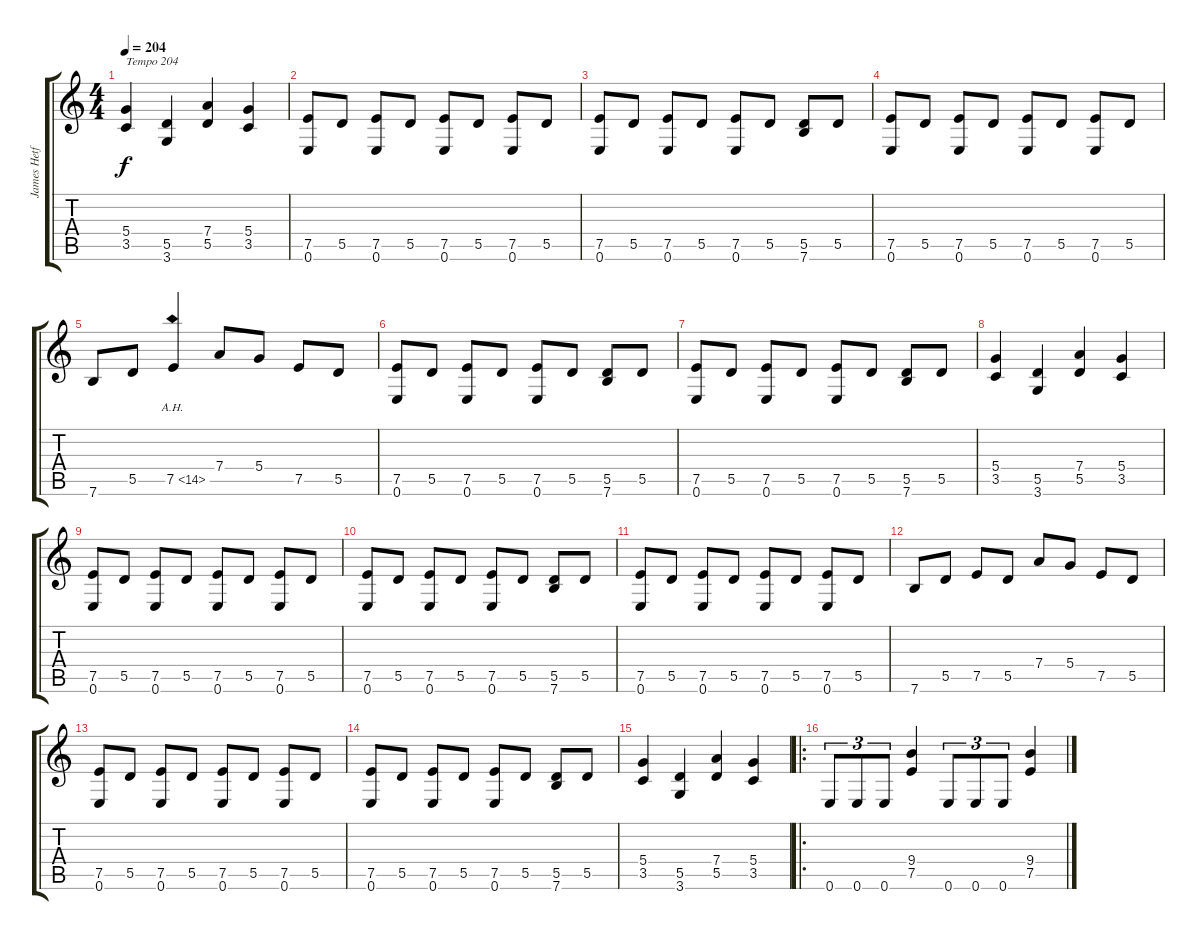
\track ("James Hetfield (Guitar 1)" "James Hetf") {instrument distortionguitar}
\staff {score tabs}
\tuning (E4 B3 G3 D3 A2 E2) {hide}
\ts (4 4)
\tempo 204
\clef g2
\ks c
(5.4 3.5).4{txt "Tempo 204" dy f instrument distortionguitar} (5.5 3.6).4 (7.4 5.5).4 (5.4 3.5).4 |
(7.5 0.6).8 5.5.8 (7.5 0.6).8 5.5.8 (7.5 0.6).8 5.5.8 (7.5 0.6).8 5.5.8 |
(7.5 0.6).8 5.5.8 (7.5 0.6).8 5.5.8 (7.5 0.6).8 5.5.8 (5.5 7.6).8 5.5.8 |
(7.5 0.6).8 5.5.8 (7.5 0.6).8 5.5.8 (7.5 0.6).8 5.5.8 (7.5 0.6).8 5.5.8 |
7.6.8 5.5.8 7.5{ah 7}.4 7.4.8 5.4.8 7.5.8 5.5.8 |
(7.5 0.6).8 5.5.8 (7.5 0.6).8 5.5.8 (7.5 0.6).8 5.5.8 (5.5 7.6).8 5.5.8 |
(7.5 0.6).8 5.5.8 (7.5 0.6).8 5.5.8 (7.5 0.6).8 5.5.8 (5.5 7.6).8 5.5.8 |
(5.4 3.5).4 (5.5 3.6).4 (7.4 5.5).4 (5.4 3.5).4 |
(7.5 0.6).8 5.5.8 (7.5 0.6).8 5.5.8 (7.5 0.6).8 5.5.8 (7.5 0.6).8 5.5.8 |
(7.5 0.6).8 5.5.8 (7.5 0.6).8 5.5.8 (7.5 0.6).8 5.5.8 (5.5 7.6).8 5.5.8 |
(7.5 0.6).8 5.5.8 (7.5 0.6).8 5.5.8 (7.5 0.6).8 5.5.8 (7.5 0.6).8 5.5.8 |
7.6.8 5.5.8 7.5.8 5.5.8 7.4.8 5.4.8 7.5.8 5.5.8 |
(7.5 0.6).8 5.5.8 (7.5 0.6).8 5.5.8 (7.5 0.6).8 5.5.8 (7.5 0.6).8 5.5.8 |
(7.5 0.6).8 5.5.8 (7.5 0.6).8 5.5.8 (7.5 0.6).8 5.5.8 (5.5 7.6).8 5.5.8 |
(5.4 3.5).4 (5.5 3.6).4 (7.4 5.5).4 (5.4 3.5).4 |
\ro
0.6.8{tu (3 2)} 0.6.8{tu (3 2)} 0.6.8{tu (3 2)} (9.4 7.5).4 0.6.8{tu (3 2)} 0.6.8{tu (3 2)} 0.6.8{tu (3 2)} (9.4 7.5).4
